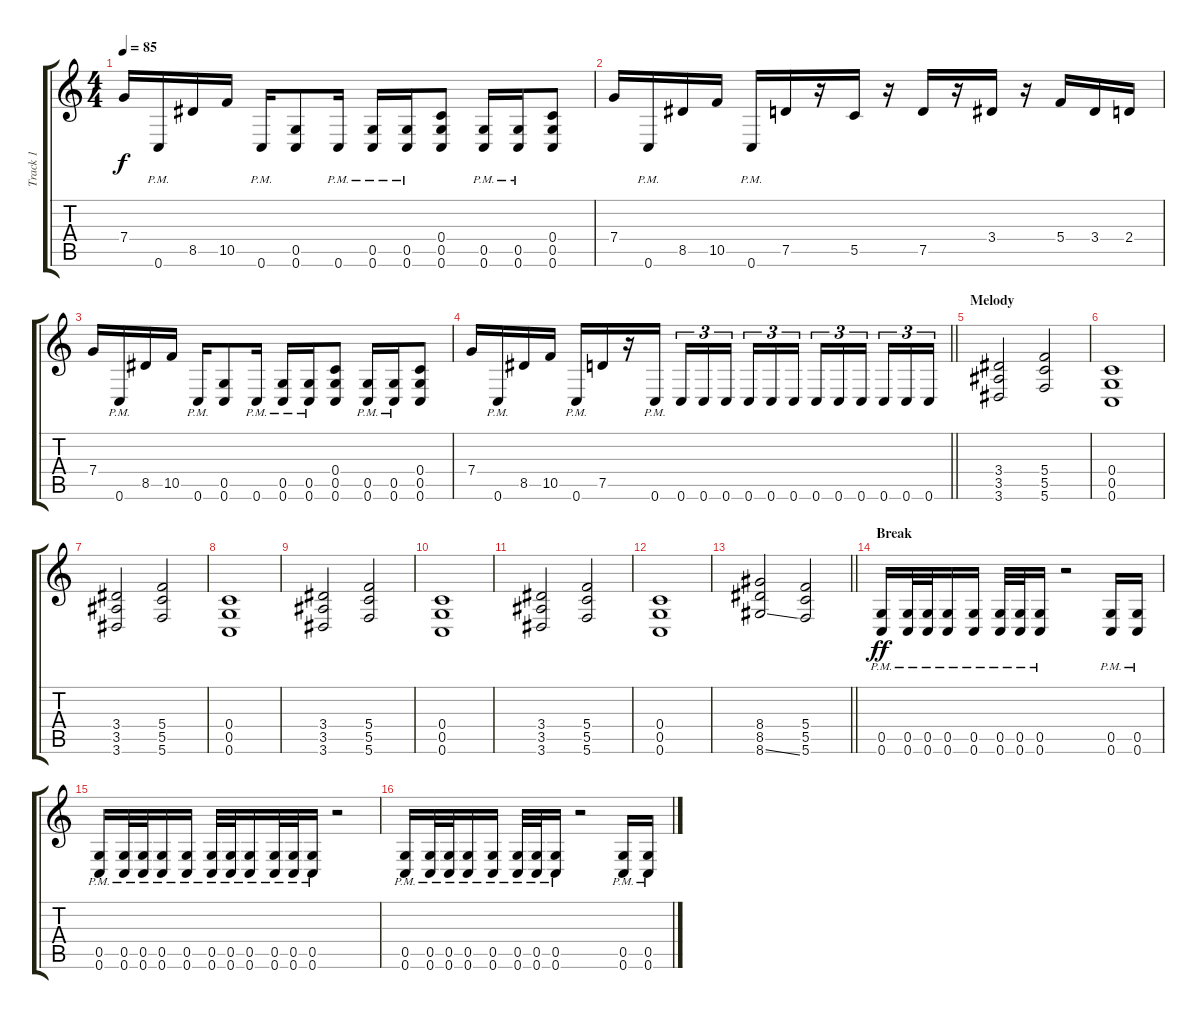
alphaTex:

\track ("Track 1" "Track 1") {instrument distortionguitar}
\staff {score tabs}
\tuning (D4 A3 F3 C3 G2 C2) {hide}
\ts (4 4)
\tempo 85
\clef g2
\ks c
7.4.16{dy f} 0.6{pm}.16 8.5.16 10.5.16 0.6{pm}.16 (0.5 0.6).8 0.6{pm}.16 (0.5{pm} 0.6{pm}).16 (0.5{pm} 0.6{pm}).16 (0.4 0.5 0.6).8 (0.5{pm} 0.6{pm}).16 (0.5{pm} 0.6{pm}).16 (0.4 0.5 0.6).8 |
7.4.16 0.6{pm}.16 8.5.16 10.5.16 0.6{pm}.16 7.5.16 r.16 5.5.16 r.16 7.5.16 r.16 3.4.16 r.16 5.4.16 3.4.16 2.4.16 |
7.4.16 0.6{pm}.16 8.5.16 10.5.16 0.6{pm}.16 (0.5 0.6).8 0.6{pm}.16 (0.5{pm} 0.6{pm}).16 (0.5{pm} 0.6{pm}).16 (0.4 0.5 0.6).8 (0.5{pm} 0.6{pm}).16 (0.5{pm} 0.6{pm}).16 (0.4 0.5 0.6).8 |
\barLineRight lightlight
7.4.16 0.6{pm}.16 8.5.16 10.5.16 0.6{pm}.16 7.5.16 r.16 0.6{pm}.16 0.6.16{tu (3 2)} 0.6.16{tu (3 2)} 0.6.16{tu (3 2) beam splitsecondary} 0.6.16{tu (3 2)} 0.6.16{tu (3 2)} 0.6.16{tu (3 2)} 0.6.16{tu (3 2)} 0.6.16{tu (3 2)} 0.6.16{tu (3 2) beam splitsecondary} 0.6.16{tu (3 2)} 0.6.16{tu (3 2)} 0.6.16{tu (3 2)} |
\section ("" "Melody")
(3.4 3.5 3.6).2 (5.4 5.5 5.6).2 |
(0.4 0.5 0.6).1 |
(3.4 3.5 3.6).2 (5.4 5.5 5.6).2 |
(0.4 0.5 0.6).1 |
(3.4 3.5 3.6).2 (5.4 5.5 5.6).2 |
(0.4 0.5 0.6).1 |
(3.4 3.5 3.6).2 (5.4 5.5 5.6).2 |
(0.4 0.5 0.6).1 |
\barLineRight lightlight
(8.4 8.5 8.6{ss}).2 (5.4 5.5 5.6).2 |
\section ("" "Break")
(0.5{pm} 0.6{pm}).16{dy ff} (0.5{pm} 0.6{pm}).32 (0.5{pm} 0.6{pm}).32 (0.5{pm} 0.6{pm}).16 (0.5{pm} 0.6{pm}).16 (0.5{pm} 0.6{pm}).32 (0.5{pm} 0.6{pm}).32 (0.5{pm} 0.6{pm}).16 r.2 (0.5{pm} 0.6{pm}).16 (0.5{pm} 0.6{pm}).16 |
(0.5{pm} 0.6{pm}).16 (0.5{pm} 0.6{pm}).32 (0.5{pm} 0.6{pm}).32 (0.5{pm} 0.6{pm}).16 (0.5{pm} 0.6{pm}).16 (0.5{pm} 0.6{pm}).32 (0.5{pm} 0.6{pm}).32 (0.5{pm} 0.6{pm}).16 (0.5{pm} 0.6{pm}).32 (0.5{pm} 0.6{pm}).32 (0.5{pm} 0.6{pm}).16 r.2 |
(0.5{pm} 0.6{pm}).16 (0.5{pm} 0.6{pm}).32 (0.5{pm} 0.6{pm}).32 (0.5{pm} 0.6{pm}).16 (0.5{pm} 0.6{pm}).16 (0.5{pm} 0.6{pm}).32 (0.5{pm} 0.6{pm}).32 (0.5{pm} 0.6{pm}).16 r.2 (0.5{pm} 0.6{pm}).16 (0.5{pm} 0.6{pm}).16
